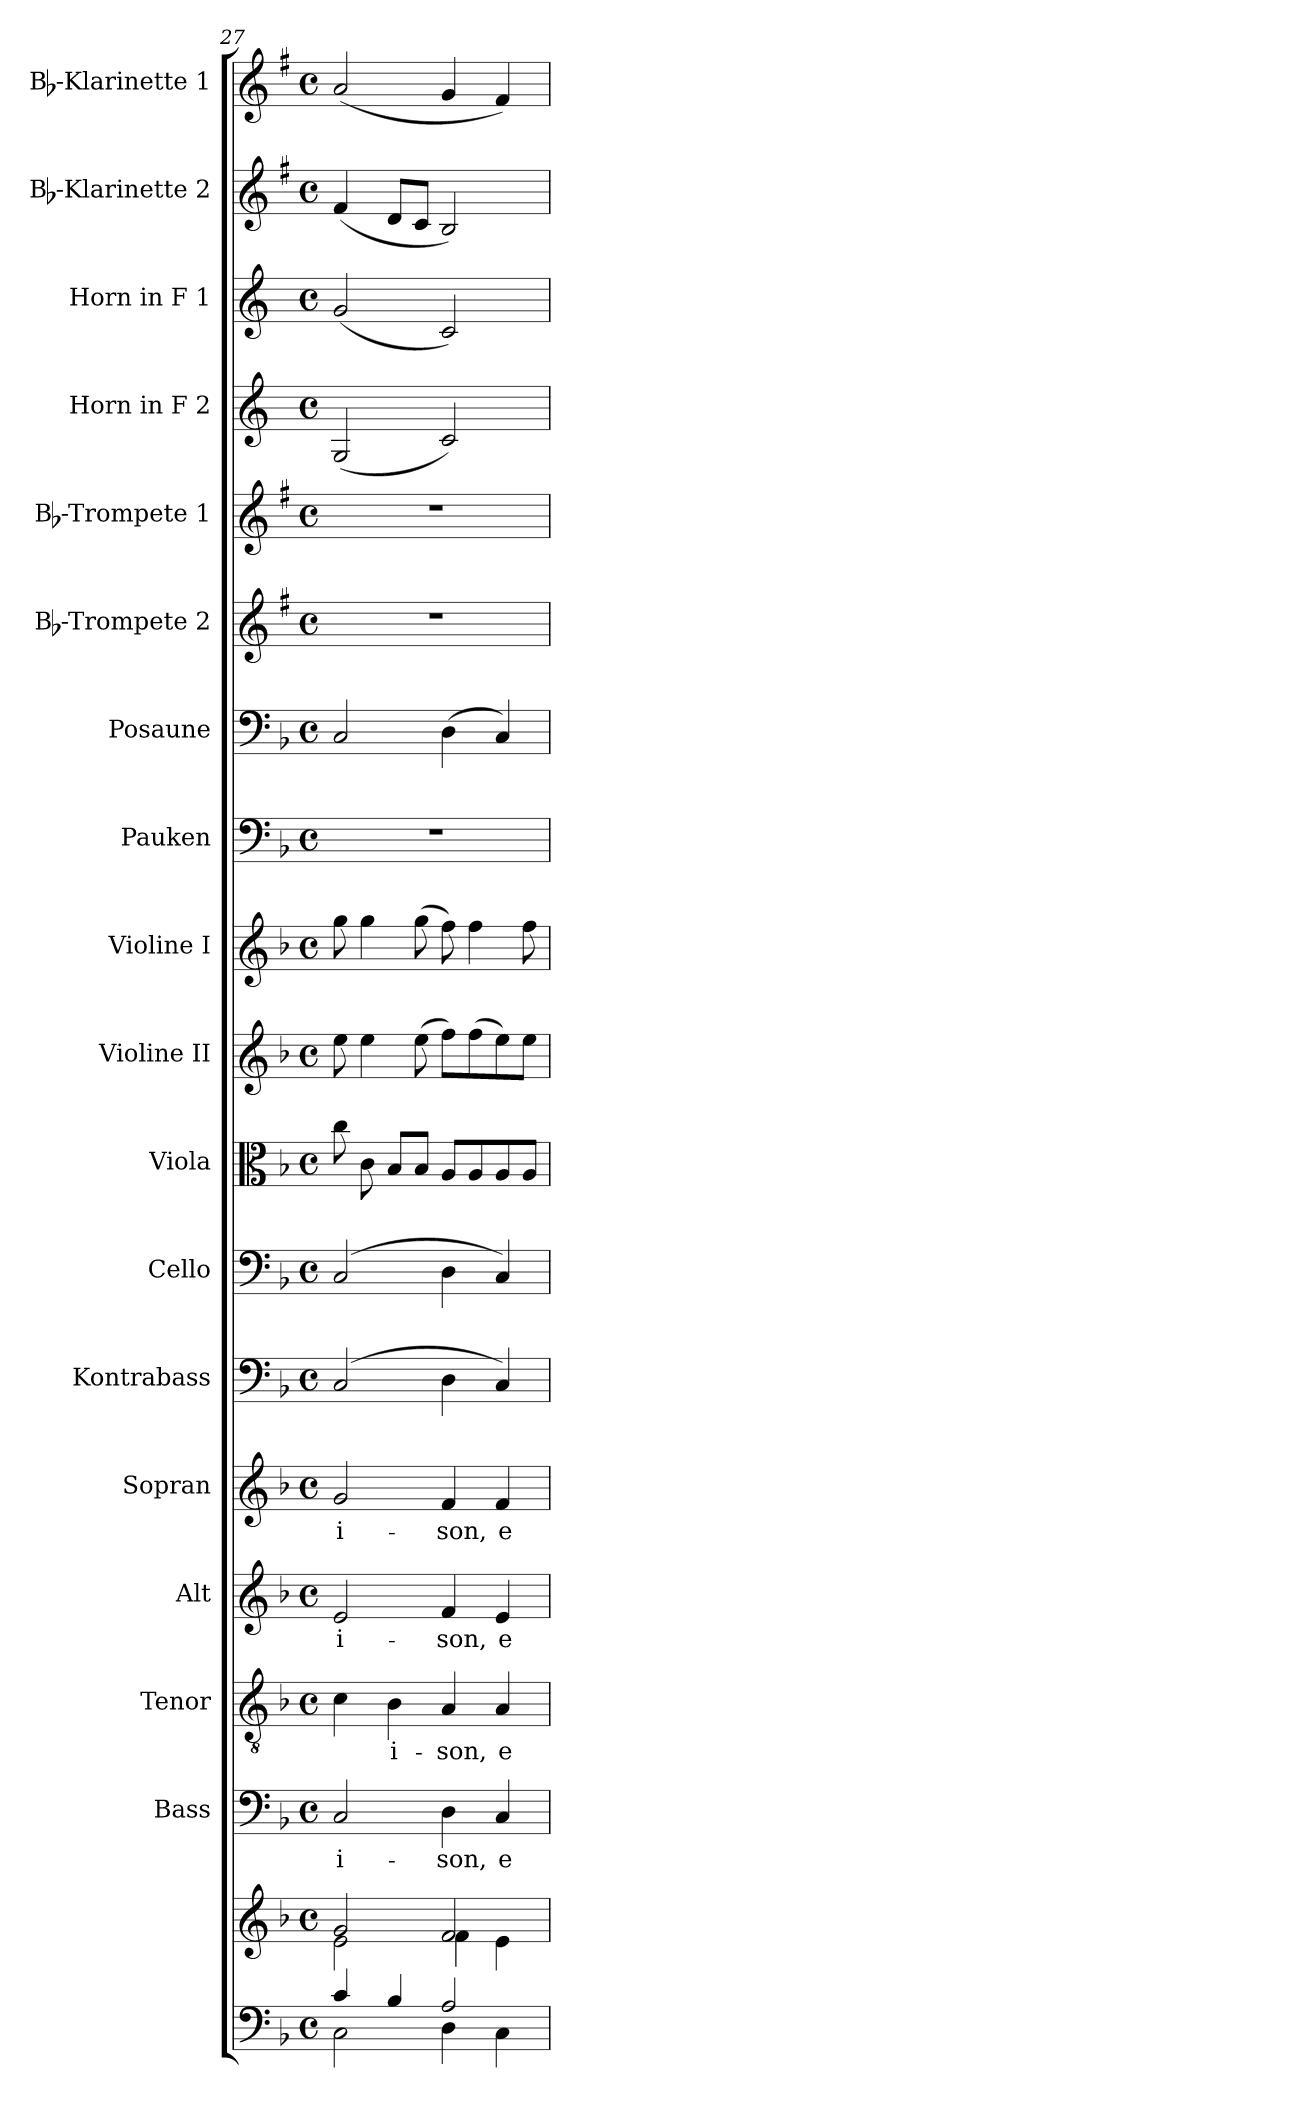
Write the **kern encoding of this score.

**kern	**kern	**kern	**text	**kern	**text	**kern	**text	**kern	**text	**kern	**kern	**kern	**kern	**kern	**kern	**kern	**kern	**kern	**kern	**kern	**kern	**kern
*part18	*part18	*part17	*part17	*part16	*part16	*part15	*part15	*part14	*part14	*part13	*part12	*part11	*part10	*part9	*part8	*part7	*part6	*part5	*part4	*part3	*part2	*part1
*staff19	*staff18	*staff17	*staff17	*staff16	*staff16	*staff15	*staff15	*staff14	*staff14	*staff13	*staff12	*staff11	*staff10	*staff9	*staff8	*staff7	*staff6	*staff5	*staff4	*staff3	*staff2	*staff1
*	*	*I"Bass	*	*I"Tenor	*	*I"Alt	*	*I"Sopran	*	*I"Kontrabass	*I"Cello	*I"Viola	*I"Violine II	*I"Violine I	*I"Pauken	*I"Posaune	*I"Bb-Trompete 2	*I"Bb-Trompete 1	*I"Horn in F 2	*I"Horn in F 1	*I"Bb-Klarinette 2	*I"Bb-Klarinette 1
*	*	*I'B.	*	*I'T.	*	*I'A.	*	*I'S.	*	*I'Kb.	*	*I'Vla.	*I'Vl. II	*I'Vl. I	*I'Pk.	*I'Pos.	*I'Bb Trp. 2	*I'Bb Trp. 1	*	*	*I'Bb Kl. 2	*I'Bb Kl. 1
*clefF4	*clefG2	*clefF4	*	*clefGv2	*	*clefG2	*	*clefG2	*	*clefF4	*clefF4	*clefC3	*clefG2	*clefG2	*clefF4	*clefF4	*clefG2	*clefG2	*clefG2	*clefG2	*clefG2	*clefG2
*	*	*	*	*	*	*	*	*	*	*ITrd7c12	*	*	*	*	*	*	*ITrd1c2	*ITrd1c2	*ITrd4c7	*ITrd4c7	*ITrd1c2	*ITrd1c2
*k[b-]	*k[b-]	*k[b-]	*	*k[b-]	*	*k[b-]	*	*k[b-]	*	*k[b-]	*k[b-]	*k[b-]	*k[b-]	*k[b-]	*k[b-]	*k[b-]	*k[b-]	*k[b-]	*k[b-]	*k[b-]	*k[b-]	*k[b-]
*F:	*F:	*F:	*	*F:	*	*F:	*	*F:	*	*F:	*F:	*F:	*F:	*F:	*F:	*F:	*F:	*F:	*F:	*F:	*F:	*F:
*M4/4	*M4/4	*M4/4	*	*M4/4	*	*M4/4	*	*M4/4	*	*M4/4	*M4/4	*M4/4	*M4/4	*M4/4	*M4/4	*M4/4	*M4/4	*M4/4	*M4/4	*M4/4	*M4/4	*M4/4
*met(c)	*met(c)	*met(c)	*	*met(c)	*	*met(c)	*	*met(c)	*	*met(c)	*met(c)	*met(c)	*met(c)	*met(c)	*met(c)	*met(c)	*met(c)	*met(c)	*met(c)	*met(c)	*met(c)	*met(c)
=27	=27	=27	=27	=27	=27	=27	=27	=27	=27	=27	=27	=27	=27	=27	=27	=27	=27	=27	=27	=27	=27	=27
*^	*^	*	*	*	*	*	*	*	*	*	*	*	*	*	*	*	*	*	*	*	*	*
!	!	!	!	!	!LO:LY:b	!	!	!	!LO:LY:b	!	!LO:LY:b	!	!	!	!	!	!	!	!	!	!	!	!	!
4c/	2C\	2g/	2e\	2C/	-i-	4c\	.	2e/	-i-	2g/	-i-	(2CC/	(2C/	8cc\	8ee\	8gg\	1r	2C/	1r	1r	(<2C/	(<2c/	(<4e/	(<2g/
.	.	.	.	.	.	.	.	.	.	.	.	.	.	8c\	4ee\	4gg\	.	.	.	.	.	.	.	.
!	!	!	!	!	!	!	!LO:LY:b	!	!	!	!	!	!	!	!	!	!	!	!	!	!	!	!	!
4B-/	.	.	.	.	.	4B-\	-i-	.	.	.	.	.	.	8B-/L	.	.	.	.	.	.	.	.	8c/L	.
.	.	.	.	.	.	.	.	.	.	.	.	.	.	8B-/J	(>8ee\	(>8gg\	.	.	.	.	.	.	8B-/J	.
!	!	!	!	!	!LO:LY:b	!	!LO:LY:b	!	!LO:LY:b	!	!LO:LY:b	!	!	!	!	!	!	!	!	!	!	!	!	!
2A/	4D\	2f/	4f\	4D\	-son,	4A/	-son,	4f/	-son,	4f/	-son,	4DD\	4D\	8A/L	8ff\L)	8ff\)	.	(>4D\	.	.	2F/)	2F/)	2A/)	4f/
.	.	.	.	.	.	.	.	.	.	.	.	.	.	8A/	(>8ff\	4ff\	.	.	.	.	.	.	.	.
!	!	!	!	!	!LO:LY:b	!	!LO:LY:b	!	!LO:LY:b	!	!LO:LY:b	!	!	!	!	!	!	!	!	!	!	!	!	!
.	4C\	.	4e\	4C/	e-	4A/	e-	4e/	e-	4f/	e-	4CC/)	4C/)	8A/	8ee\)	.	.	4C/)	.	.	.	.	.	4e/)
.	.	.	.	.	.	.	.	.	.	.	.	.	.	8A/J	8ee\J	8ff\	.	.	.	.	.	.	.	.
*v	*v	*	*	*	*	*	*	*	*	*	*	*	*	*	*	*	*	*	*	*	*	*	*	*
*	*v	*v	*	*	*	*	*	*	*	*	*	*	*	*	*	*	*	*	*	*	*	*	*
=	=	=	=	=	=	=	=	=	=	=	=	=	=	=	=	=	=	=	=	=	=	=
*-	*-	*-	*-	*-	*-	*-	*-	*-	*-	*-	*-	*-	*-	*-	*-	*-	*-	*-	*-	*-	*-	*-
